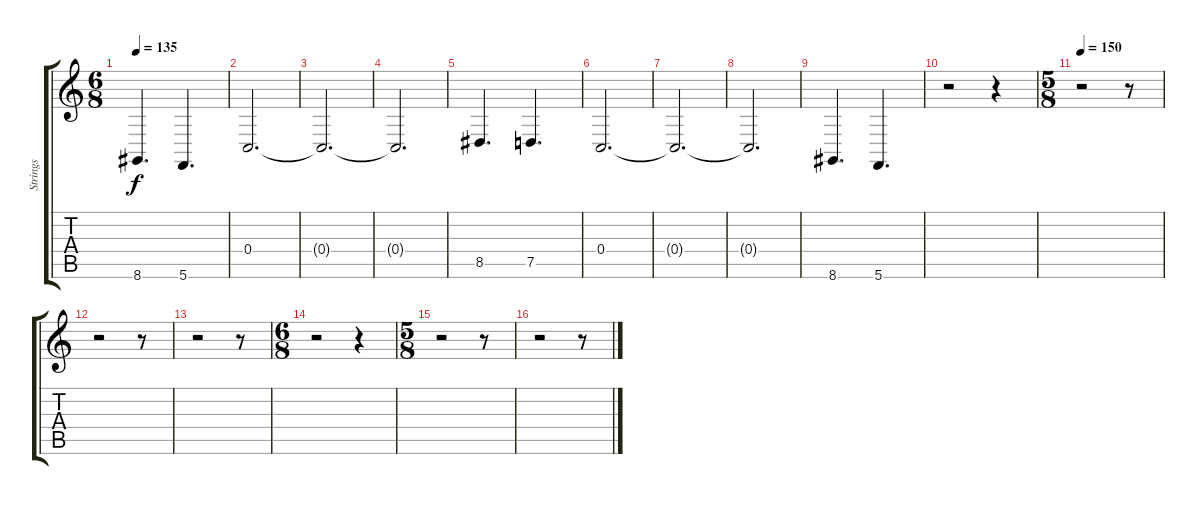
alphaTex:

\track ("Strings" "Strings") {instrument stringensemble1}
\staff {score tabs}
\tuning (D4 A3 F3 C3 G2 C2) {hide}
\ts (6 8)
\tempo 135
\clef g2
\ks c
8.6.4{d dy f} 5.6.4{d} |
0.4.2{d} |
0.4{t}.2{d} |
0.4{t}.2{d} |
8.5.4{d} 7.5.4{d} |
0.4.2{d} |
0.4{t}.2{d} |
0.4{t}.2{d} |
8.6.4{d} 5.6.4{d} |
r.2 r.4 |
\ts (5 8)
\tempo 150
r.2 r.8 |
r.2 r.8 |
r.2 r.8 |
\ts (6 8)
r.2 r.4 |
\ts (5 8)
r.2 r.8 |
r.2 r.8
